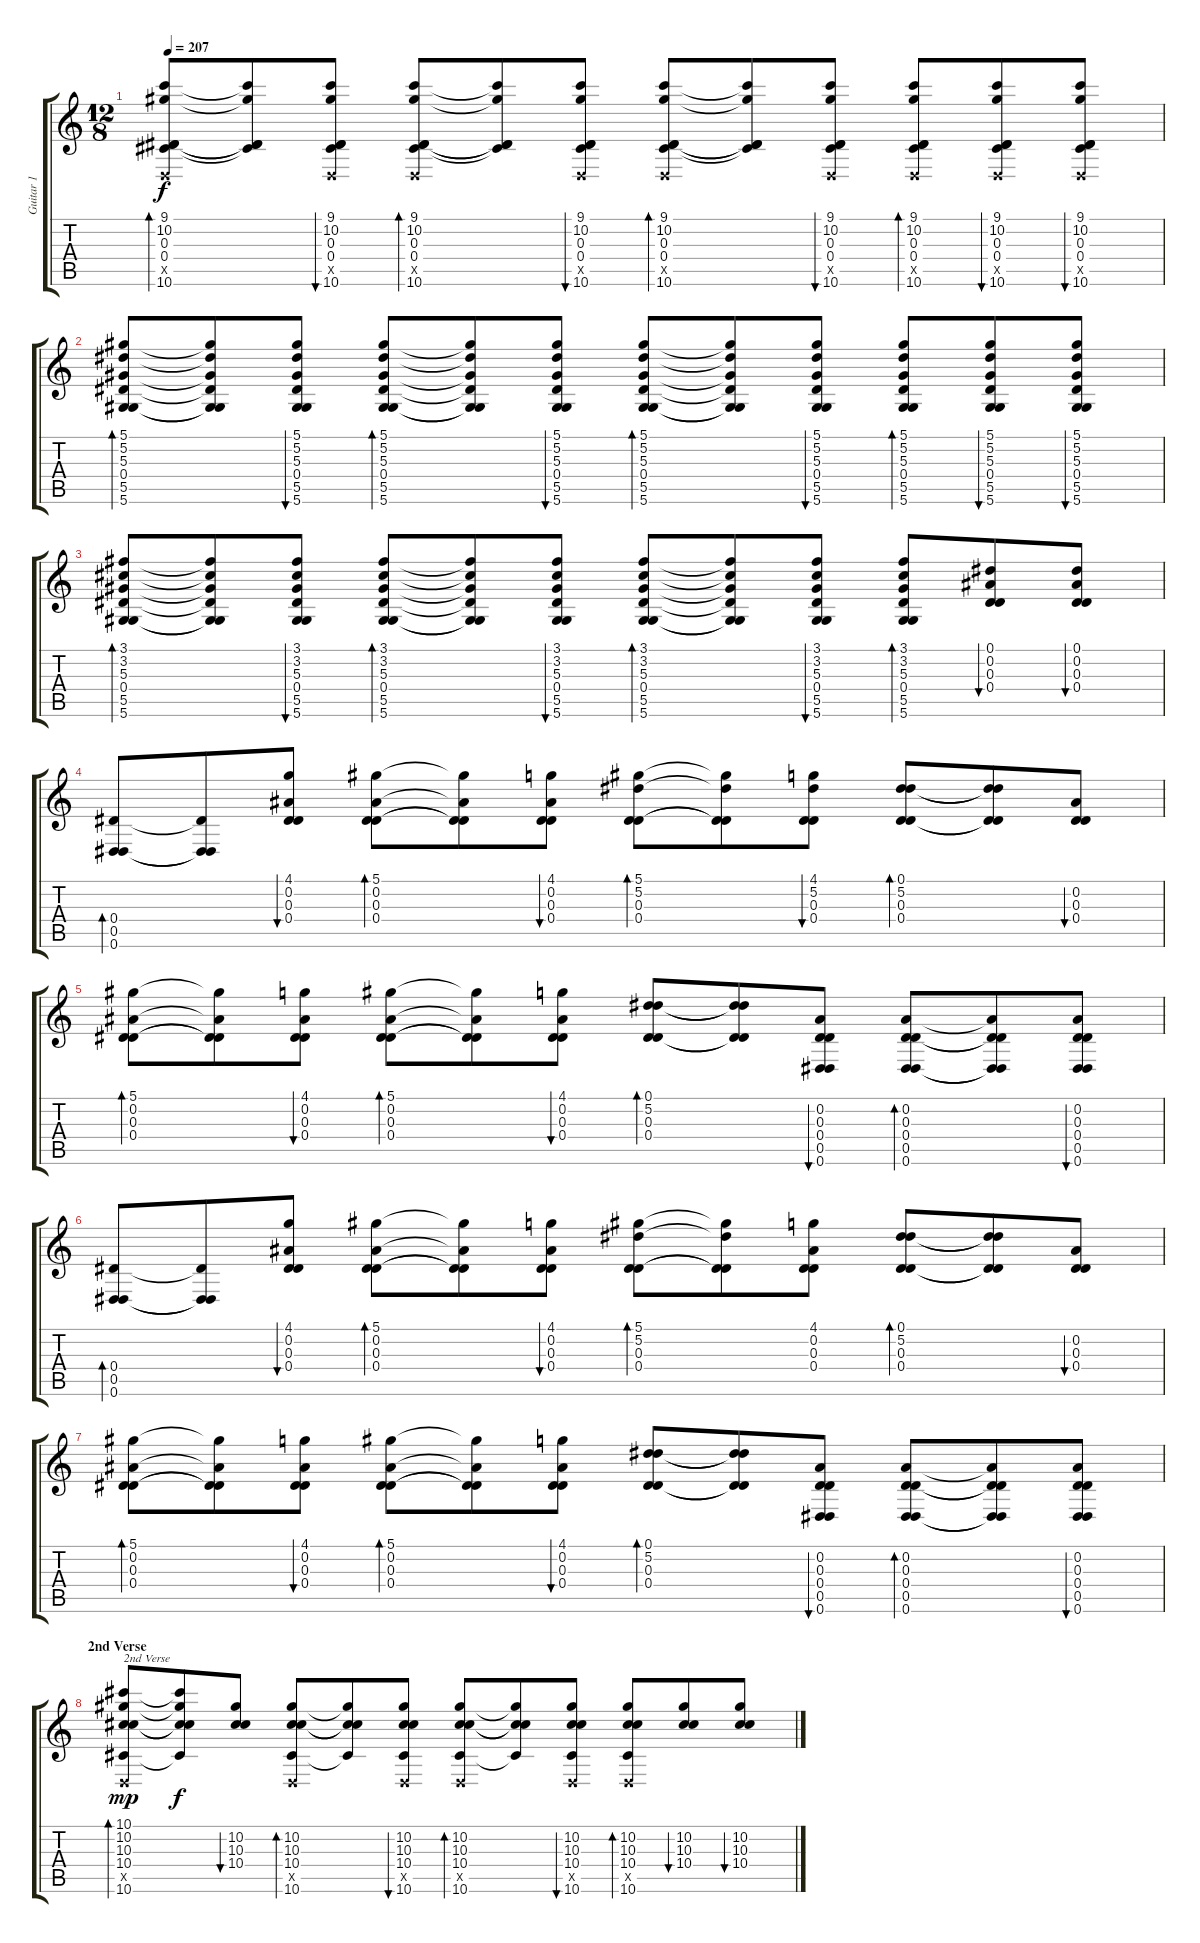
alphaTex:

\track ("Guitar 1" "Guitar 1") {instrument acousticguitarsteel}
\staff {score tabs}
\tuning (Eb4 Bb3 Eb3 Eb3 Eb2 Eb2) {hide}
\ts (12 8)
\tempo 207
\clef g2
\ks c
(9.1 10.2 0.3 0.4 -1.5{x} 10.6).8{bd 60 dy f} (9.1{t} 10.2{t} 0.3{t} 0.4{t} 10.6{t}).8 (9.1 10.2 0.3 0.4 -1.5{x} 10.6).8{bu 60} (9.1 10.2 0.3 0.4 -1.5{x} 10.6).8{bd 60} (9.1{t} 10.2{t} 0.3{t} 0.4{t} 10.6{t}).8 (9.1 10.2 0.3 0.4 -1.5{x} 10.6).8{bu 60} (9.1 10.2 0.3 0.4 -1.5{x} 10.6).8{bd 60} (9.1{t} 10.2{t} 0.3{t} 0.4{t} 10.6{t}).8 (9.1 10.2 0.3 0.4 -1.5{x} 10.6).8{bu 60} (9.1 10.2 0.3 0.4 -1.5{x} 10.6).8{bd 60} (9.1 10.2 0.3 0.4 -1.5{x} 10.6).8{bu 60} (9.1 10.2 0.3 0.4 -1.5{x} 10.6).8{bu 60} |
(5.1 5.2 5.3 0.4 5.5 5.6).8{bd 60} (5.1{t} 5.2{t} 5.3{t} 0.4{t} 5.5{t} 5.6{t}).8 (5.1 5.2 5.3 0.4 5.5 5.6).8{bu 120} (5.1 5.2 5.3 0.4 5.5 5.6).8{bd 60} (5.1{t} 5.2{t} 5.3{t} 0.4{t} 5.5{t} 5.6{t}).8 (5.1 5.2 5.3 0.4 5.5 5.6).8{bu 60} (5.1 5.2 5.3 0.4 5.5 5.6).8{bd 60} (5.1{t} 5.2{t} 5.3{t} 0.4{t} 5.5{t} 5.6{t}).8 (5.1 5.2 5.3 0.4 5.5 5.6).8{bu 60} (5.1 5.2 5.3 0.4 5.5 5.6).8{bd 60} (5.1 5.2 5.3 0.4 5.5 5.6).8{bu 60} (5.1 5.2 5.3 0.4 5.5 5.6).8{bu 120} |
(3.1 3.2 5.3 0.4 5.5 5.6).8{bd 60} (3.1{t} 3.2{t} 5.3{t} 0.4{t} 5.5{t} 5.6{t}).8 (3.1 3.2 5.3 0.4 5.5 5.6).8{bu 60} (3.1 3.2 5.3 0.4 5.5 5.6).8{bd 60} (3.1{t} 3.2{t} 5.3{t} 0.4{t} 5.5{t} 5.6{t}).8 (3.1 3.2 5.3 0.4 5.5 5.6).8{bu 60} (3.1 3.2 5.3 0.4 5.5 5.6).8{bd 60} (3.1{t} 3.2{t} 5.3{t} 0.4{t} 5.5{t} 5.6{t}).8 (3.1 3.2 5.3 0.4 5.5 5.6).8{bu 60} (3.1 3.2 5.3 0.4 5.5 5.6).8{bd 60} (0.1 0.2 0.3 0.4).8{bu 60} (0.1 0.2 0.3 0.4).8{bu 60} |
(0.4 0.5 0.6).8{bd 60} (0.4{t} 0.5{t} 0.6{t}).8 (4.1 0.2 0.3 0.4).8{bu 60} (5.1 0.2 0.3 0.4).8{bd 60} (5.1{t} 0.2{t} 0.3{t} 0.4{t}).8 (4.1 0.2 0.3 0.4).8{bu 60} (5.1 5.2 0.3 0.4).8{bd 60} (5.1{t} 5.2{t} 0.3{t} 0.4{t}).8 (4.1 5.2 0.3 0.4).8{bu 60} (0.1 5.2 0.3 0.4).8{bd 60} (0.1{t} 5.2{t} 0.3{t} 0.4{t}).8 (0.2 0.3 0.4).8{bu 60} |
(5.1 0.2 0.3 0.4).8{bd 60} (5.1{t} 0.2{t} 0.3{t} 0.4{t}).8 (4.1 0.2 0.3 0.4).8{bu 60} (5.1 0.2 0.3 0.4).8{bd 60} (5.1{t} 0.2{t} 0.3{t} 0.4{t}).8 (4.1 0.2 0.3 0.4).8{bu 60} (0.1 5.2 0.3 0.4).8{bd 60} (0.1{t} 5.2{t} 0.3{t} 0.4{t}).8 (0.2 0.3 0.4 0.5 0.6).8{bu 60} (0.2 0.3 0.4 0.5 0.6).8{bd 120} (0.2{t} 0.3{t} 0.4{t} 0.5{t} 0.6{t}).8 (0.2 0.3 0.4 0.5 0.6).8{bu 120} |
(0.4 0.5 0.6).8{bd 60} (0.4{t} 0.5{t} 0.6{t}).8 (4.1 0.2 0.3 0.4).8{bu 60} (5.1 0.2 0.3 0.4).8{bd 60} (5.1{t} 0.2{t} 0.3{t} 0.4{t}).8 (4.1 0.2 0.3 0.4).8{bu 60} (5.1 5.2 0.3 0.4).8{bd 60} (5.1{t} 5.2{t} 0.3{t} 0.4{t}).8 (4.1 0.2 0.3 0.4).8 (0.1 5.2 0.3 0.4).8{bd 60} (0.1{t} 5.2{t} 0.3{t} 0.4{t}).8 (0.2 0.3 0.4).8{bu 60} |
(5.1 0.2 0.3 0.4).8{bd 60} (5.1{t} 0.2{t} 0.3{t} 0.4{t}).8 (4.1 0.2 0.3 0.4).8{bu 60} (5.1 0.2 0.3 0.4).8{bd 60} (5.1{t} 0.2{t} 0.3{t} 0.4{t}).8 (4.1 0.2 0.3 0.4).8{bu 60} (0.1 5.2 0.3 0.4).8{bd 60} (0.1{t} 5.2{t} 0.3{t} 0.4{t}).8 (0.2 0.3 0.4 0.5 0.6).8{bu 60} (0.2 0.3 0.4 0.5 0.6).8{bd 120} (0.2{t} 0.3{t} 0.4{t} 0.5{t} 0.6{t}).8 (0.2 0.3 0.4 0.5 0.6).8{bu 120} |
\section ("" "2nd Verse")
(10.1 10.2 10.3 10.4 -1.5{x} 10.6).8{bd 60 txt "2nd Verse" dy mp} (10.1{t} 10.2{t} 10.3{t} 10.4{t} 10.6{t}).8{dy f} (10.2 10.3 10.4).8{bu 60} (10.2 10.3 10.4 -1.5{x} 10.6).8{bd 60} (10.2{t} 10.3{t} 10.4{t} 10.6{t}).8 (10.2 10.3 10.4 -1.5{x} 10.6).8{bu 60} (10.2 10.3 10.4 -1.5{x} 10.6).8{bd 60} (10.2{t} 10.3{t} 10.4{t} 10.6{t}).8 (10.2 10.3 10.4 -1.5{x} 10.6).8{bu 60} (10.2 10.3 10.4 -1.5{x} 10.6).8{bd 60} (10.2 10.3 10.4).8{bu 60} (10.2 10.3 10.4).8{bu 120}
